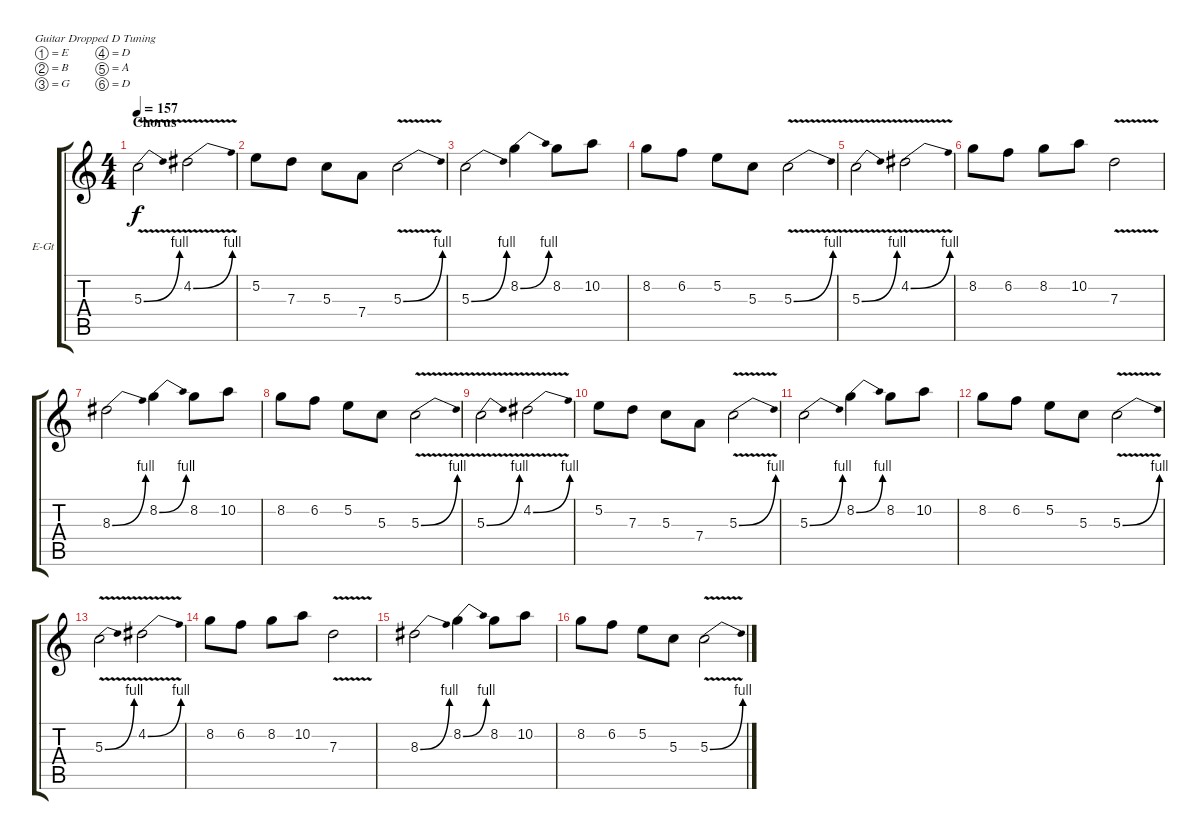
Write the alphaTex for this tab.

\defaultSystemsLayout 4
\bracketExtendMode groupsimilarinstruments
\firstSystemTrackNameOrientation horizontal
\otherSystemsTrackNameOrientation horizontal
\track ("Gtr2 Lead - (Erza)" "E-Gt") {instrument distortionguitar}
\staff {score tabs}
\tuning (E4 B3 G3 D3 A2 D2)
\ts (4 4)
\section ("" "Chorus")
\tempo 157
\clef g2
\ks c
5.3{be (bend 0 0 5.3999999999999995 4) v}.2{dy f} 4.2{be (bend 0 0 5.3999999999999995 4) v}.2 |
5.2.8 7.3.8 5.3.8 7.4.8 5.3{be (bend 0 0 6 4) v}.2 |
5.3{be (bend 0 0 6 4)}.2 8.2{be (bend 0 0 6.6 4)}.4 8.2.8 10.2.8 |
8.2.8 6.2.8 5.2.8 5.3.8 5.3{be (bend 0 0 6 4) v}.2 |
5.3{be (bend 0 0 5.3999999999999995 4) v}.2 4.2{be (bend 0 0 5.3999999999999995 4) v}.2 |
8.2.8 6.2.8 8.2.8 10.2.8 7.3{v}.2 |
8.3{be (bend 0 0 5.3999999999999995 4)}.2 8.2{be (bend 0 0 6.6 4)}.4 8.2.8 10.2.8 |
8.2.8 6.2.8 5.2.8 5.3.8 5.3{be (bend 0 0 6 4) v}.2 |
5.3{be (bend 0 0 5.3999999999999995 4) v}.2 4.2{be (bend 0 0 5.3999999999999995 4) v}.2 |
5.2.8 7.3.8 5.3.8 7.4.8 5.3{be (bend 0 0 6 4) v}.2 |
5.3{be (bend 0 0 6 4)}.2 8.2{be (bend 0 0 6.6 4)}.4 8.2.8 10.2.8 |
8.2.8 6.2.8 5.2.8 5.3.8 5.3{be (bend 0 0 6 4) v}.2 |
5.3{be (bend 0 0 5.3999999999999995 4) v}.2 4.2{be (bend 0 0 5.3999999999999995 4) v}.2 |
8.2.8 6.2.8 8.2.8 10.2.8 7.3{v}.2 |
8.3{be (bend 0 0 5.3999999999999995 4)}.2 8.2{be (bend 0 0 6.6 4)}.4 8.2.8 10.2.8 |
8.2.8 6.2.8 5.2.8 5.3.8 5.3{be (bend 0 0 6 4) v}.2
